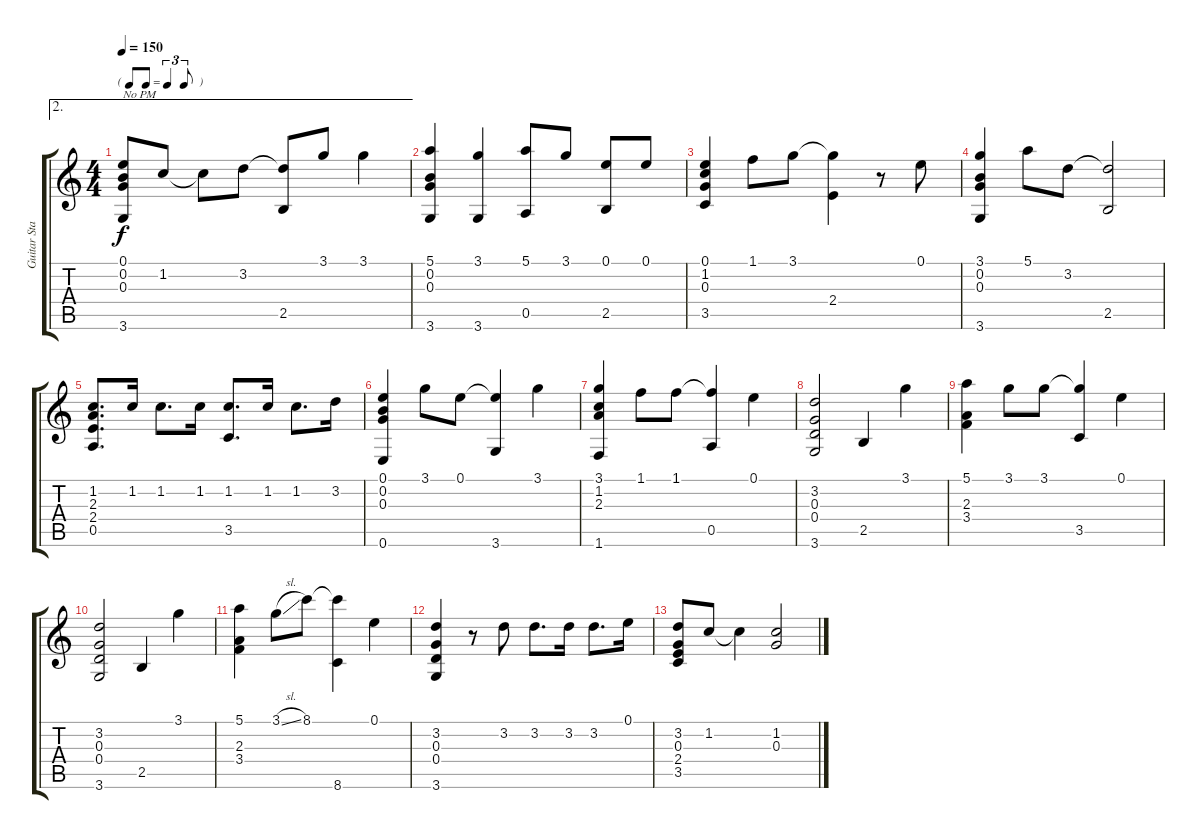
\track ("Guitar Standard" "Guitar Sta") {instrument acousticguitarnylon}
\staff {score tabs}
\tuning (E4 B3 G3 D3 A2 E2) {hide}
\ae 2
\ts (4 4)
\tf triplet8th
\tempo 150
\clef g2
\ks c
(0.1 0.2 0.3 3.6).8{txt "No PM" dy f} 1.2.8 1.2{t}.8 3.2.8 (3.2{t} 2.5).8 3.1.8 3.1.4 |
(5.1 0.2 0.3 3.6).4 (3.1 3.6).4 (5.1 0.5).8 3.1.8 (0.1 2.5).8 0.1.8 |
(0.1 1.2 0.3 3.5).4 1.1.8 3.1.8 (3.1{t} 2.4).4 r.8 0.1.8 |
(3.1 0.2 0.3 3.6).4 5.1.8 3.2.8 (3.2{t} 2.5).2 |
(1.2 2.3 2.4 0.5).8{d} 1.2.16 1.2.8{d} 1.2.16 (1.2 3.5).8{d} 1.2.16 1.2.8{d} 3.2.16 |
(0.1 0.2 0.3 0.6).4 3.1.8 0.1.8 (0.1{t} 3.6).4 3.1.4 |
(3.1 1.2 2.3 1.6).4 1.1.8 1.1.8 (1.1{t} 0.5).4 0.1.4 |
(3.2 0.3 0.4 3.6).2 2.5.4 3.1.4 |
(5.1 2.3 3.4).4 3.1.8 3.1.8 (3.1{t} 3.5).4 0.1.4 |
(3.2 0.3 0.4 3.6).2 2.5.4 3.1.4 |
(5.1 2.3 3.4).4 3.1{sl}.8 8.1.8 (8.1{t} 8.6).4 0.1.4 |
(3.2 0.3 0.4 3.6).4 r.8 3.2.8 3.2.8{d} 3.2.16 3.2.8{d} 0.1.16 |
(3.2 0.3 2.4 3.5).8 1.2.8 1.2{t}.4 (1.2 0.3).2
